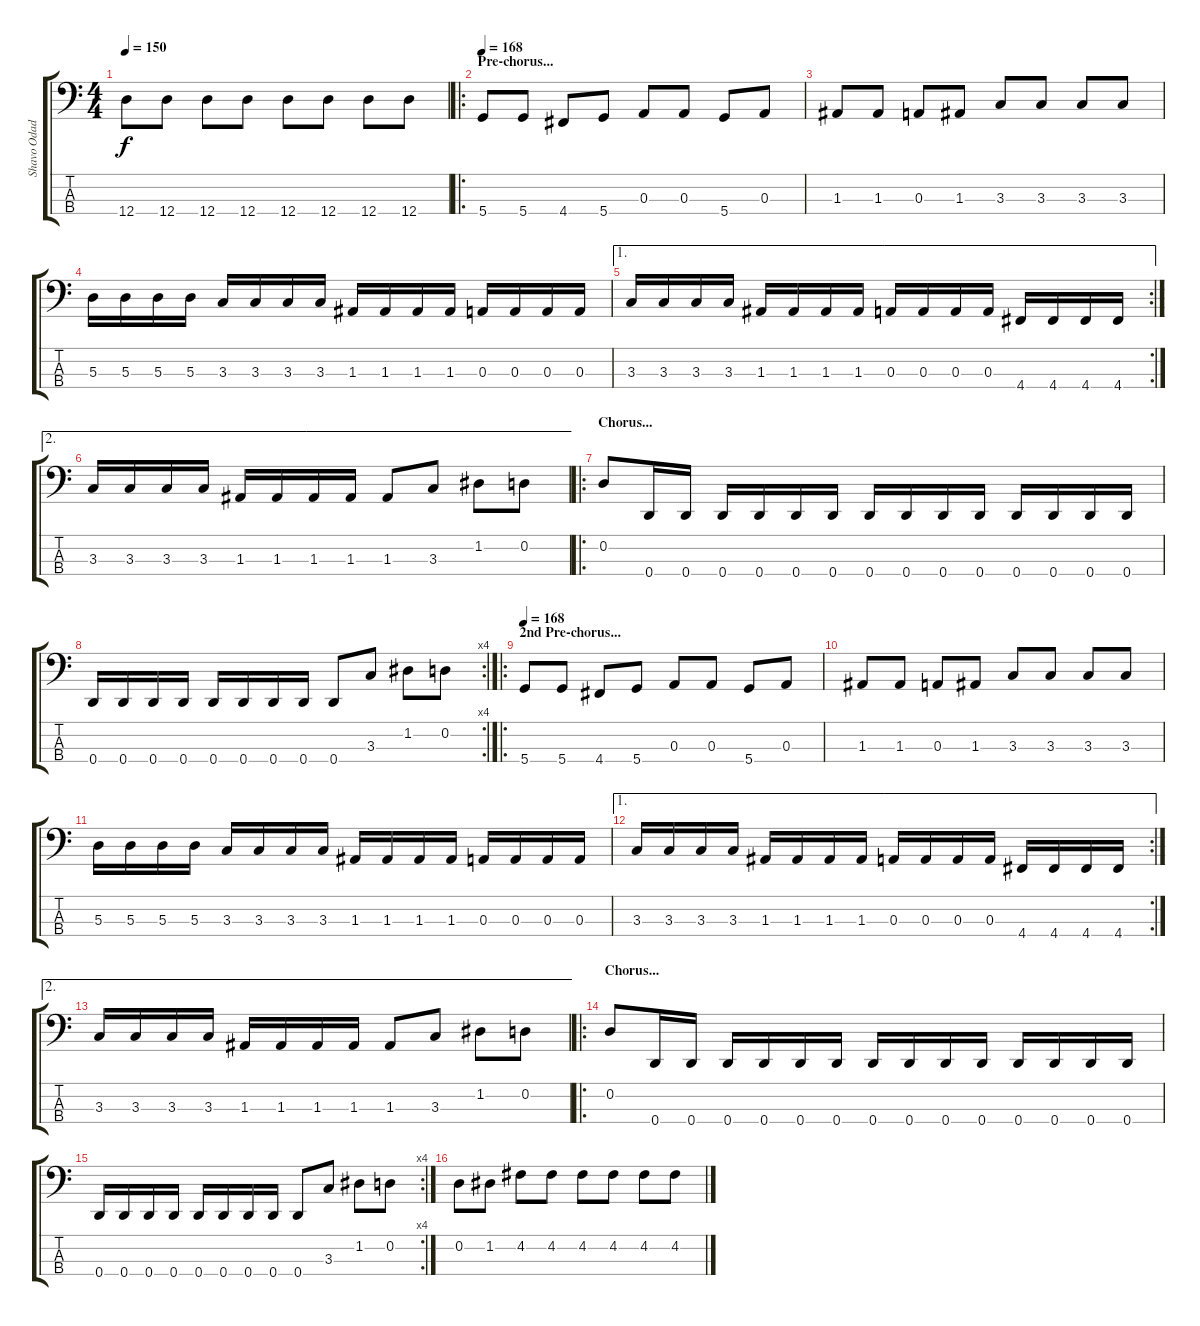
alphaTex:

\track ("Shavo Odadjian" "Shavo Odad") {instrument electricbassfinger}
\staff {score tabs}
\tuning (G2 D2 A1 D1) {hide}
\ts (4 4)
\tempo 150
\clef f4
\ks c
12.4.8{dy f} 12.4.8 12.4.8 12.4.8 12.4.8 12.4.8 12.4.8 12.4.8 |
\ro
\section ("" "Pre-chorus...")
\tempo 168
5.4.8 5.4.8 4.4.8 5.4.8 0.3.8 0.3.8 5.4.8 0.3.8 |
1.3.8 1.3.8 0.3.8 1.3.8 3.3.8 3.3.8 3.3.8 3.3.8 |
5.3.16 5.3.16 5.3.16 5.3.16 3.3.16 3.3.16 3.3.16 3.3.16 1.3.16 1.3.16 1.3.16 1.3.16 0.3.16 0.3.16 0.3.16 0.3.16 |
\ae 1
\rc 2
3.3.16 3.3.16 3.3.16 3.3.16 1.3.16 1.3.16 1.3.16 1.3.16 0.3.16 0.3.16 0.3.16 0.3.16 4.4.16 4.4.16 4.4.16 4.4.16 |
\ae 2
3.3.16 3.3.16 3.3.16 3.3.16 1.3.16 1.3.16 1.3.16 1.3.16 1.3.8 3.3.8 1.2.8 0.2.8 |
\ro
\section ("" "Chorus...")
0.2.8 0.4.16 0.4.16 0.4.16 0.4.16 0.4.16 0.4.16 0.4.16 0.4.16 0.4.16 0.4.16 0.4.16 0.4.16 0.4.16 0.4.16 |
\rc 4
0.4.16 0.4.16 0.4.16 0.4.16 0.4.16 0.4.16 0.4.16 0.4.16 0.4.8 3.3.8 1.2.8 0.2.8 |
\ro
\section ("" "2nd Pre-chorus...")
\tempo 168
5.4.8 5.4.8 4.4.8 5.4.8 0.3.8 0.3.8 5.4.8 0.3.8 |
1.3.8 1.3.8 0.3.8 1.3.8 3.3.8 3.3.8 3.3.8 3.3.8 |
5.3.16 5.3.16 5.3.16 5.3.16 3.3.16 3.3.16 3.3.16 3.3.16 1.3.16 1.3.16 1.3.16 1.3.16 0.3.16 0.3.16 0.3.16 0.3.16 |
\ae 1
\rc 2
3.3.16 3.3.16 3.3.16 3.3.16 1.3.16 1.3.16 1.3.16 1.3.16 0.3.16 0.3.16 0.3.16 0.3.16 4.4.16 4.4.16 4.4.16 4.4.16 |
\ae 2
3.3.16 3.3.16 3.3.16 3.3.16 1.3.16 1.3.16 1.3.16 1.3.16 1.3.8 3.3.8 1.2.8 0.2.8 |
\ro
\section ("" "Chorus...")
0.2.8 0.4.16 0.4.16 0.4.16 0.4.16 0.4.16 0.4.16 0.4.16 0.4.16 0.4.16 0.4.16 0.4.16 0.4.16 0.4.16 0.4.16 |
\rc 4
0.4.16 0.4.16 0.4.16 0.4.16 0.4.16 0.4.16 0.4.16 0.4.16 0.4.8 3.3.8 1.2.8 0.2.8 |
0.2.8 1.2.8 4.2.8 4.2.8 4.2.8 4.2.8 4.2.8 4.2.8
